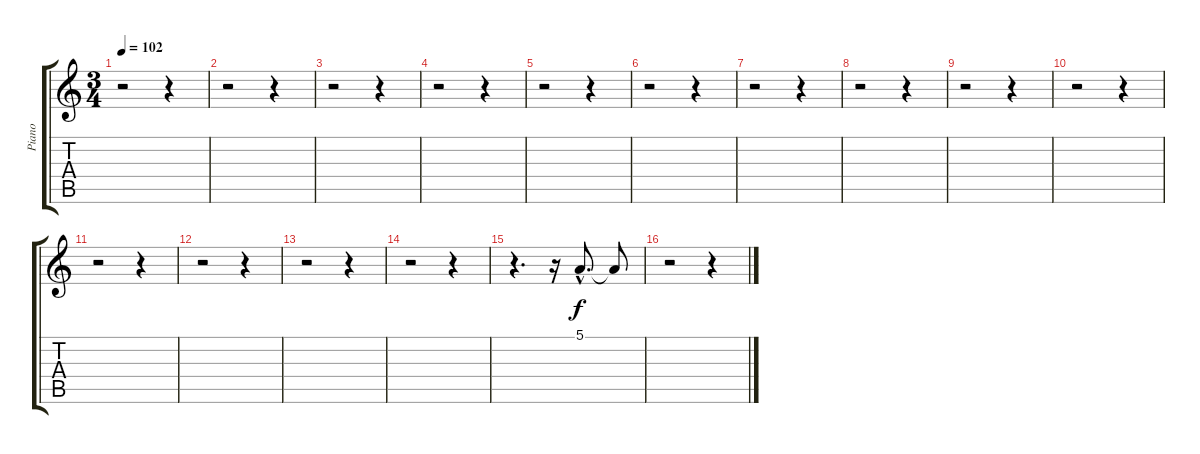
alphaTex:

\track ("Piano" "Piano") {instrument brightacousticpiano}
\staff {score tabs}
\tuning (E4 B3 G3 D3 A2 E2) {hide}
\ts (3 4)
\tempo 102
\clef g2
\ks c
r.2{dy f} r.4 |
r.2 r.4 |
r.2 r.4 |
r.2 r.4 |
r.2 r.4 |
r.2 r.4 |
r.2 r.4 |
r.2 r.4 |
r.2 r.4 |
r.2 r.4 |
r.2 r.4 |
r.2 r.4 |
r.2 r.4 |
r.2 r.4 |
r.4{d} r.16 5.1{hac}.8{d} 5.1{t}.8 |
r.2 r.4
